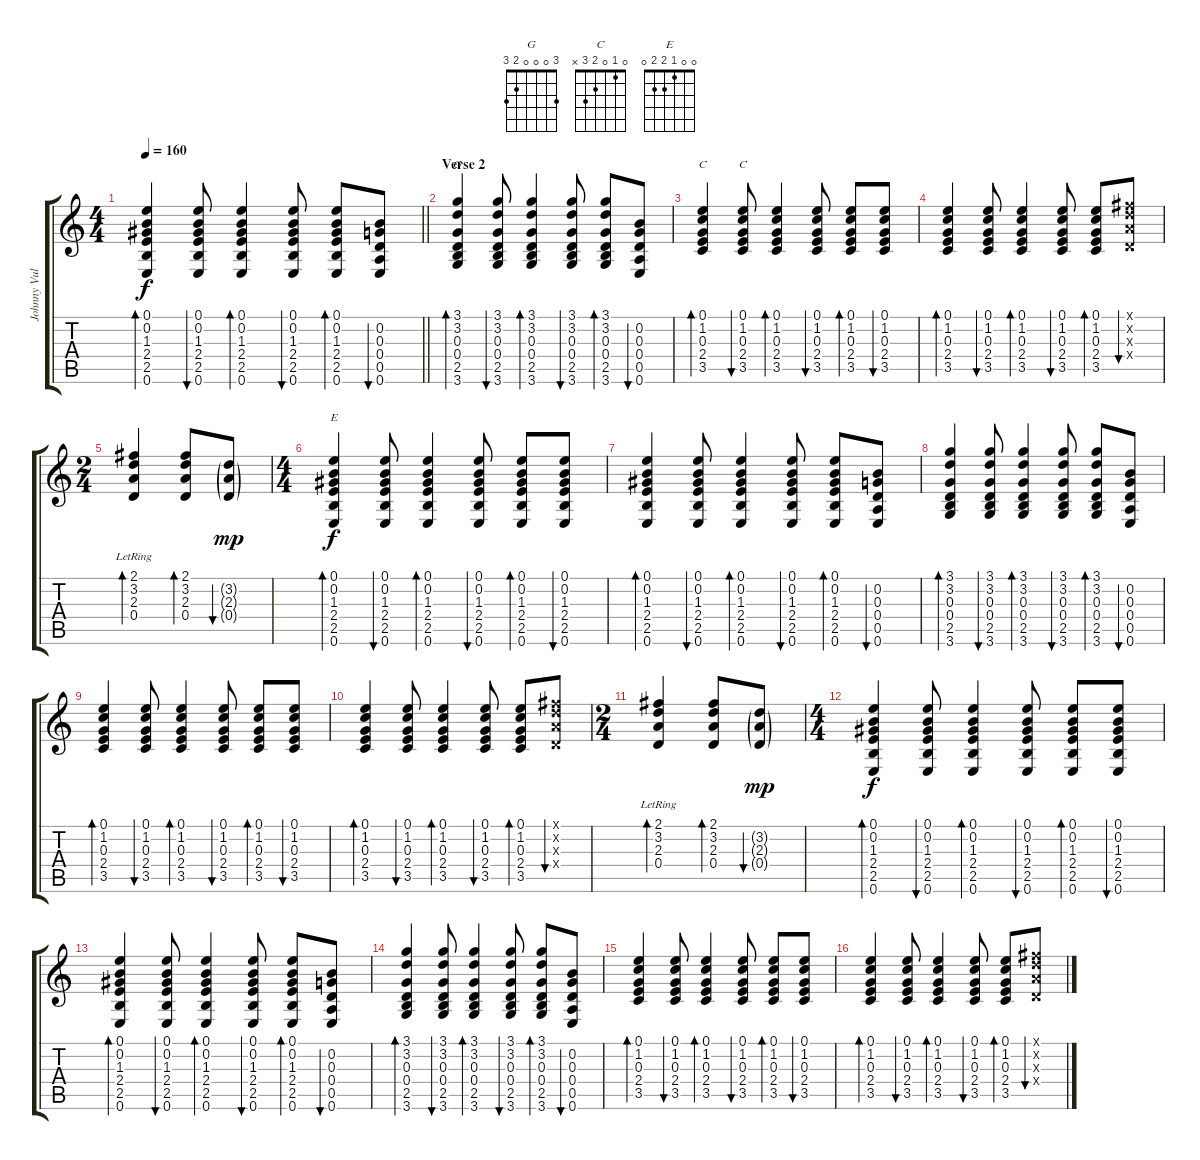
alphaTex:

\track ("Johnny Vulture (Steel Guitar)" "Johnny Vul") {instrument acousticguitarsteel}
\staff {score tabs}
\tuning (E4 B3 G3 D3 A2 E2) {hide}
\chord ("G" 3 0 0 0 2 3)
\chord ("C" x 1 0 2 3 x)
\chord ("C" 0 1 0 2 3 x)
\chord ("E" 0 0 1 2 2 0)
\ts (4 4)
\tempo 160
\clef g2
\barLineRight lightlight
\ks c
(0.1 0.2 1.3 2.4 2.5 0.6).4{bd 60 dy f} (0.1 0.2 1.3 2.4 2.5 0.6).8{bu 60} (0.1 0.2 1.3 2.4 2.5 0.6).4{bd 60} (0.1 0.2 1.3 2.4 2.5 0.6).8{bu 60} (0.1 0.2 1.3 2.4 2.5 0.6).8{bd 60} (0.2 0.3 0.4 0.5 0.6).8{bu 60} |
\section ("" "Verse 2")
(3.1 3.2 0.3 0.4 2.5 3.6).4{bd 60 ch "G"} (3.1 3.2 0.3 0.4 2.5 3.6).8{bu 60} (3.1 3.2 0.3 0.4 2.5 3.6).4{bd 60} (3.1 3.2 0.3 0.4 2.5 3.6).8{bu 60} (3.1 3.2 0.3 0.4 2.5 3.6).8{bd 60} (0.2 0.3 0.4 0.5 0.6).8{bu 60} |
(0.1 1.2 0.3 2.4 3.5).4{bd 60 ch "C"} (0.1 1.2 0.3 2.4 3.5).8{bu 60 ch "C"} (0.1 1.2 0.3 2.4 3.5).4{bd 60} (0.1 1.2 0.3 2.4 3.5).8{bu 60} (0.1 1.2 0.3 2.4 3.5).8{bd 60} (0.1 1.2 0.3 2.4 3.5).8{bu 60} |
(0.1 1.2 0.3 2.4 3.5).4{bd 60} (0.1 1.2 0.3 2.4 3.5).8{bu 60} (0.1 1.2 0.3 2.4 3.5).4{bd 60} (0.1 1.2 0.3 2.4 3.5).8{bu 60} (0.1 1.2 0.3 2.4 3.5).8{bd 30} (2.1{x} 3.2{x} 2.3{x} 0.4{x}).8{bu 60} |
\ts (2 4)
(2.1{lr} 3.2{lr} 2.3{lr} 0.4{lr}).4{bd 60} (2.1 3.2 2.3 0.4).8{bd 60} (3.2{g} 2.3{g} 0.4{g}).8{bu 60 dy mp} |
\ts (4 4)
(0.1 0.2 1.3 2.4 2.5 0.6).4{bd 60 ch "E" dy f} (0.1 0.2 1.3 2.4 2.5 0.6).8{bu 30} (0.1 0.2 1.3 2.4 2.5 0.6).4{bd 30} (0.1 0.2 1.3 2.4 2.5 0.6).8{bu 30} (0.1 0.2 1.3 2.4 2.5 0.6).8{bd 60} (0.1 0.2 1.3 2.4 2.5 0.6).8{bu 60} |
(0.1 0.2 1.3 2.4 2.5 0.6).4{bd 60} (0.1 0.2 1.3 2.4 2.5 0.6).8{bu 60} (0.1 0.2 1.3 2.4 2.5 0.6).4{bd 60} (0.1 0.2 1.3 2.4 2.5 0.6).8{bu 60} (0.1 0.2 1.3 2.4 2.5 0.6).8{bd 60} (0.2 0.3 0.4 0.5 0.6).8{bu 60} |
(3.1 3.2 0.3 0.4 2.5 3.6).4{bd 60} (3.1 3.2 0.3 0.4 2.5 3.6).8{bu 60} (3.1 3.2 0.3 0.4 2.5 3.6).4{bd 60} (3.1 3.2 0.3 0.4 2.5 3.6).8{bu 60} (3.1 3.2 0.3 0.4 2.5 3.6).8{bd 60} (0.2 0.3 0.4 0.5 0.6).8{bu 60} |
(0.1 1.2 0.3 2.4 3.5).4{bd 60} (0.1 1.2 0.3 2.4 3.5).8{bu 60} (0.1 1.2 0.3 2.4 3.5).4{bd 60} (0.1 1.2 0.3 2.4 3.5).8{bu 60} (0.1 1.2 0.3 2.4 3.5).8{bd 60} (0.1 1.2 0.3 2.4 3.5).8{bu 60} |
(0.1 1.2 0.3 2.4 3.5).4{bd 60} (0.1 1.2 0.3 2.4 3.5).8{bu 60} (0.1 1.2 0.3 2.4 3.5).4{bd 60} (0.1 1.2 0.3 2.4 3.5).8{bu 60} (0.1 1.2 0.3 2.4 3.5).8{bd 30} (2.1{x} 3.2{x} 2.3{x} 0.4{x}).8{bu 60} |
\ts (2 4)
(2.1{lr} 3.2{lr} 2.3{lr} 0.4{lr}).4{bd 60} (2.1 3.2 2.3 0.4).8{bd 60} (3.2{g} 2.3{g} 0.4{g}).8{bu 60 dy mp} |
\ts (4 4)
(0.1 0.2 1.3 2.4 2.5 0.6).4{bd 60 dy f} (0.1 0.2 1.3 2.4 2.5 0.6).8{bu 30} (0.1 0.2 1.3 2.4 2.5 0.6).4{bd 30} (0.1 0.2 1.3 2.4 2.5 0.6).8{bu 30} (0.1 0.2 1.3 2.4 2.5 0.6).8{bd 60} (0.1 0.2 1.3 2.4 2.5 0.6).8{bu 60} |
(0.1 0.2 1.3 2.4 2.5 0.6).4{bd 60} (0.1 0.2 1.3 2.4 2.5 0.6).8{bu 60} (0.1 0.2 1.3 2.4 2.5 0.6).4{bd 60} (0.1 0.2 1.3 2.4 2.5 0.6).8{bu 60} (0.1 0.2 1.3 2.4 2.5 0.6).8{bd 60} (0.2 0.3 0.4 0.5 0.6).8{bu 60} |
(3.1 3.2 0.3 0.4 2.5 3.6).4{bd 60} (3.1 3.2 0.3 0.4 2.5 3.6).8{bu 60} (3.1 3.2 0.3 0.4 2.5 3.6).4{bd 60} (3.1 3.2 0.3 0.4 2.5 3.6).8{bu 60} (3.1 3.2 0.3 0.4 2.5 3.6).8{bd 60} (0.2 0.3 0.4 0.5 0.6).8{bu 60} |
(0.1 1.2 0.3 2.4 3.5).4{bd 60} (0.1 1.2 0.3 2.4 3.5).8{bu 60} (0.1 1.2 0.3 2.4 3.5).4{bd 60} (0.1 1.2 0.3 2.4 3.5).8{bu 60} (0.1 1.2 0.3 2.4 3.5).8{bd 60} (0.1 1.2 0.3 2.4 3.5).8{bu 60} |
(0.1 1.2 0.3 2.4 3.5).4{bd 60} (0.1 1.2 0.3 2.4 3.5).8{bu 60} (0.1 1.2 0.3 2.4 3.5).4{bd 60} (0.1 1.2 0.3 2.4 3.5).8{bu 60} (0.1 1.2 0.3 2.4 3.5).8{bd 30} (2.1{x} 3.2{x} 2.3{x} 0.4{x}).8{bu 60}
